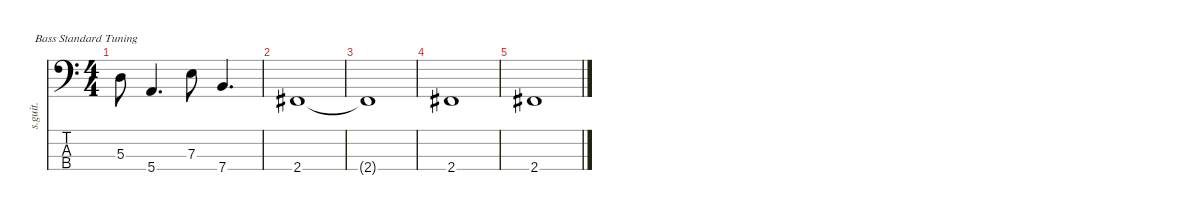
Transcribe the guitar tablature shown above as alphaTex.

\defaultSystemsLayout 4
\hideDynamics
\bracketExtendMode nobrackets
\track ("" "s.guit.") {instrument electricbassfinger}
\staff {score tabs}
\tuning (G2 D2 A1 E1)
\ts (4 4)
\tempo (110 hide)
\clef f4
\ks c
5.3.8{dy mf} 5.4.4{d} 7.3.8 7.4.4{d} |
2.4{acc #}.1 |
2.4{t acc #}.1 |
2.4{acc #}.1 |
2.4{acc #}.1
